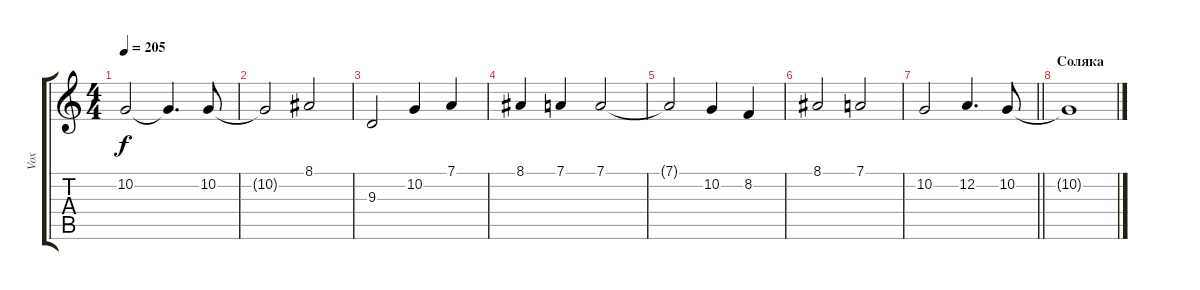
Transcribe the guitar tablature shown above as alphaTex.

\track ("Vox" "Vox") {instrument oboe}
\staff {score tabs}
\tuning (D4 A3 F3 C3 G2 D2) {hide}
\ts (4 4)
\tempo 205
\clef g2
\ks c
10.2{t}.2{dy f} 10.2{t}.4{d} 10.2.8 |
10.2{t}.2 8.1.2 |
9.3.2 10.2.4 7.1.4 |
8.1.4 7.1.4 7.1.2 |
7.1{t}.2 10.2.4 8.2.4 |
8.1.2 7.1.2 |
\barLineRight lightlight
10.2.2 12.2.4{d} 10.2.8 |
\section ("" "Соляка")
10.2{t}.1
